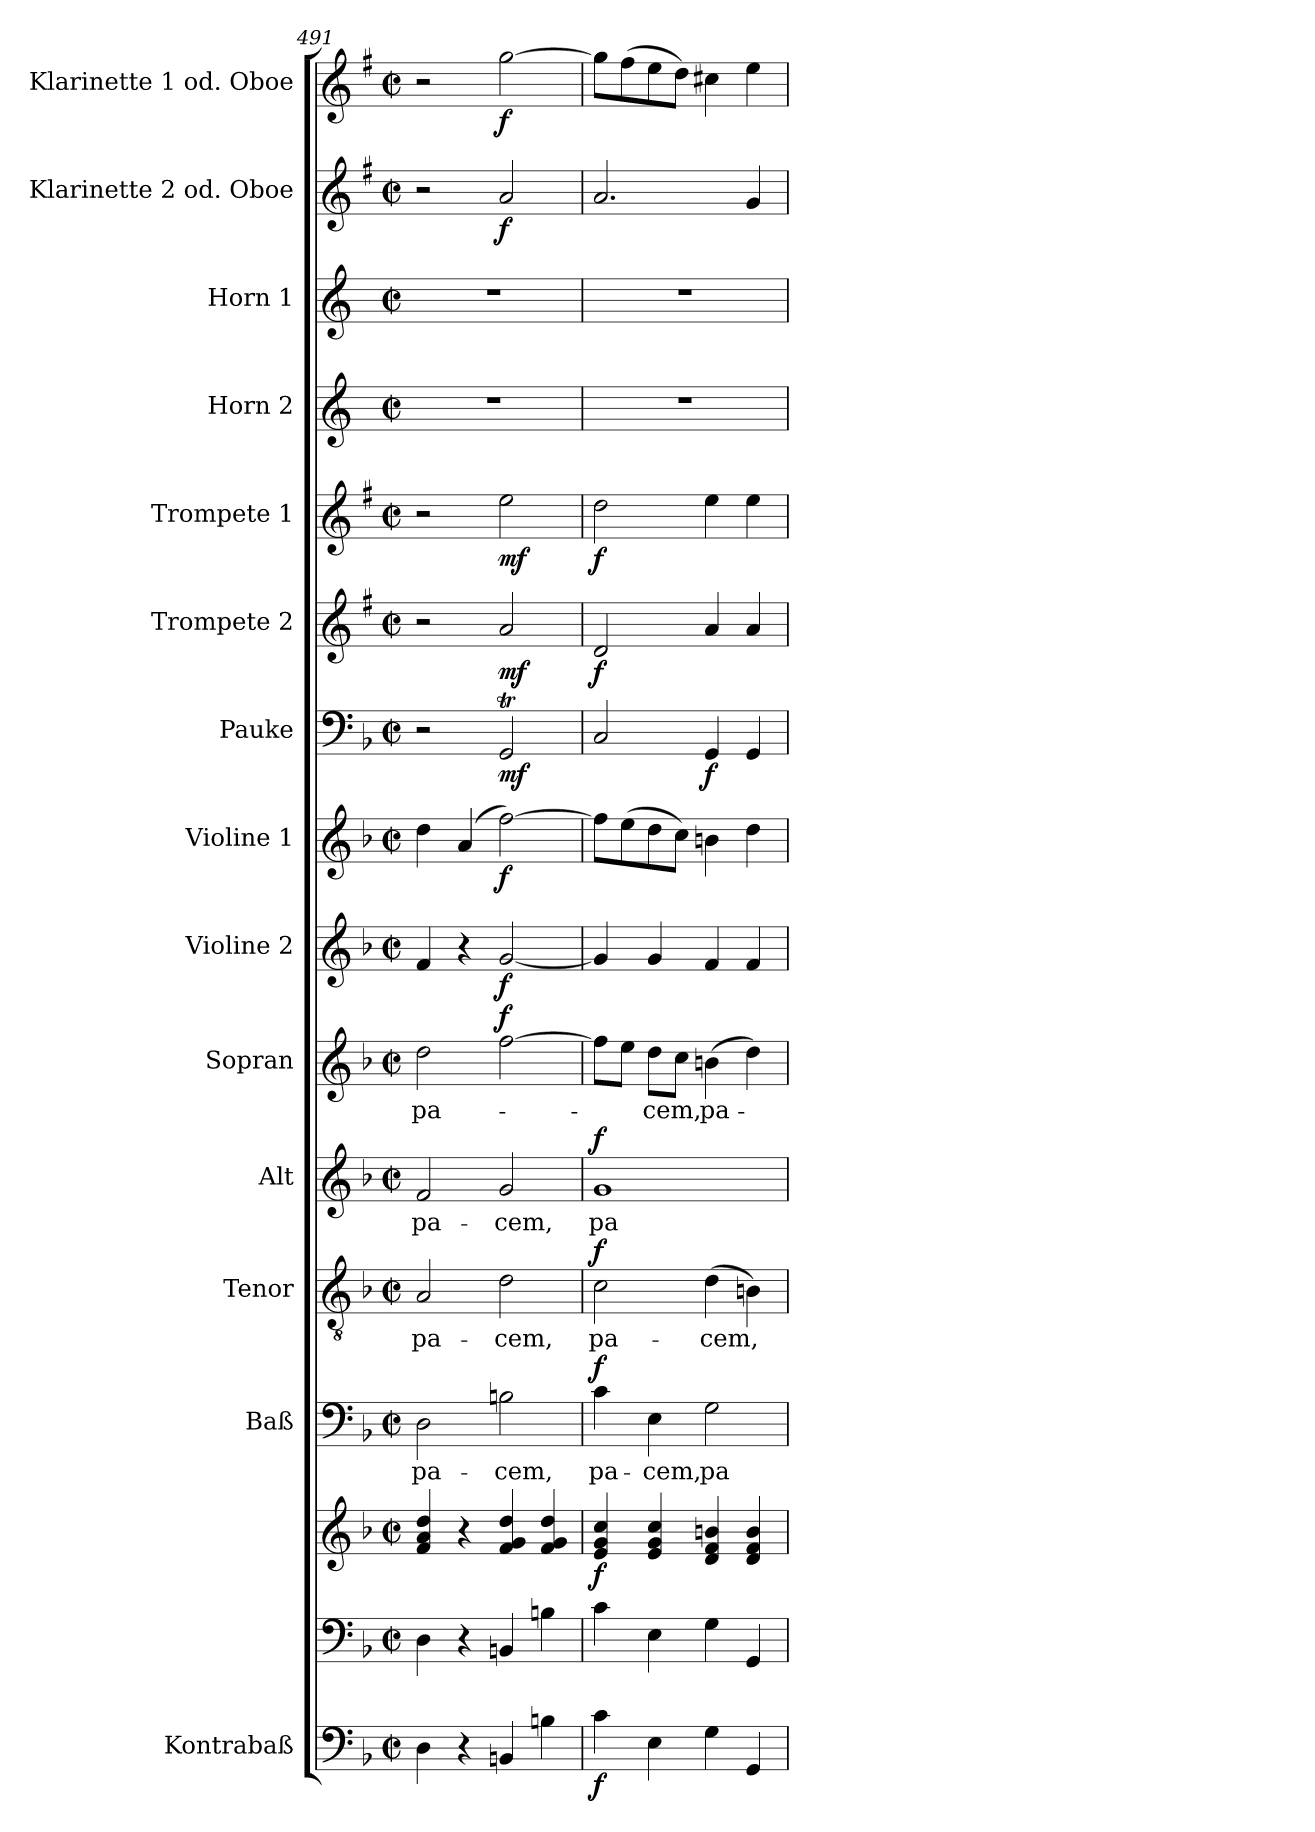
**kern	**dynam	**kern	**kern	**dynam	**kern	**text	**dynam	**kern	**text	**dynam	**kern	**text	**dynam	**kern	**text	**dynam	**kern	**dynam	**kern	**dynam	**kern	**dynam	**kern	**dynam	**kern	**dynam	**kern	**kern	**kern	**dynam	**kern	**dynam
*part15	*part15	*part14	*part14	*part14	*part13	*part13	*part13	*part12	*part12	*part12	*part11	*part11	*part11	*part10	*part10	*part10	*part9	*part9	*part8	*part8	*part7	*part7	*part6	*part6	*part5	*part5	*part4	*part3	*part2	*part2	*part1	*part1
*staff16	*staff16	*staff15	*staff14	*staff14/15	*staff13	*staff13	*staff13	*staff12	*staff12	*staff12	*staff11	*staff11	*staff11	*staff10	*staff10	*staff10	*staff9	*staff9	*staff8	*staff8	*staff7	*staff7	*staff6	*staff6	*staff5	*staff5	*staff4	*staff3	*staff2	*staff2	*staff1	*staff1
*I"Kontrabaß	*	*	*	*	*I"Baß	*	*	*I"Tenor	*	*	*I"Alt	*	*	*I"Sopran	*	*	*I"Violine 2	*	*I"Violine 1	*	*I"Pauke	*	*I"Trompete 2	*	*I"Trompete 1	*	*I"Horn 2	*I"Horn 1	*I"Klarinette 2 od. Oboe	*	*I"Klarinette 1 od. Oboe	*
*	*	*	*	*	*	*	*	*	*	*	*	*	*	*	*	*	*	*	*	*	*	*	*I'Tpt	*	*I'Tpt	*	*I'Hn	*I'Hn	*	*	*	*
*clefF4	*	*clefF4	*clefG2	*	*clefF4	*	*	*clefGv2	*	*	*clefG2	*	*	*clefG2	*	*	*clefG2	*	*clefG2	*	*clefF4	*	*clefG2	*	*clefG2	*	*clefG2	*clefG2	*clefG2	*	*clefG2	*
*ITrd7c12	*	*	*	*	*	*	*	*	*	*	*	*	*	*	*	*	*	*	*	*	*	*	*ITrd1c2	*	*ITrd1c2	*	*ITrd4c7	*ITrd4c7	*ITrd1c2	*	*ITrd1c2	*
*k[b-]	*	*k[b-]	*k[b-]	*	*k[b-]	*	*	*k[b-]	*	*	*k[b-]	*	*	*k[b-]	*	*	*k[b-]	*	*k[b-]	*	*k[b-]	*	*k[b-]	*	*k[b-]	*	*k[b-]	*k[b-]	*k[b-]	*	*k[b-]	*
*F:	*	*F:	*F:	*	*F:	*	*	*F:	*	*	*F:	*	*	*F:	*	*	*F:	*	*F:	*	*F:	*	*F:	*	*F:	*	*F:	*F:	*F:	*	*F:	*
*M2/2	*	*M2/2	*M2/2	*	*M2/2	*	*	*M2/2	*	*	*M2/2	*	*	*M2/2	*	*	*M2/2	*	*M2/2	*	*M2/2	*	*M2/2	*	*M2/2	*	*M2/2	*M2/2	*M2/2	*	*M2/2	*
*met(c|)	*	*met(c|)	*met(c|)	*	*met(c|)	*	*	*met(c|)	*	*	*met(c|)	*	*	*met(c|)	*	*	*met(c|)	*	*met(c|)	*	*met(c|)	*	*met(c|)	*	*met(c|)	*	*met(c|)	*met(c|)	*met(c|)	*	*met(c|)	*
=491	=491	=491	=491	=491	=491	=491	=491	=491	=491	=491	=491	=491	=491	=491	=491	=491	=491	=491	=491	=491	=491	=491	=491	=491	=491	=491	=491	=491	=491	=491	=491	=491
!	!	!	!	!	!	!LO:LY:b	!	!	!LO:LY:b	!	!	!LO:LY:b	!	!	!LO:LY:b	!	!	!	!	!	!	!	!	!	!	!	!	!	!	!	!	!
4DD\	.	4D\	4f/ 4a/ 4dd/	.	2D\	pa-	.	2A/	pa-	.	2f/	pa-	.	2dd\	pa-	.	4f/	.	4dd\	.	2r	.	2r	.	2r	.	1r	1r	2r	.	2r	.
4r	.	4r	4r	.	.	.	.	.	.	.	.	.	.	.	.	.	4r	.	(4a/	.	.	.	.	.	.	.	.	.	.	.	.	.
!	!	!	!	!	!	!LO:LY:b	!	!	!LO:LY:b	!	!	!LO:LY:b	!	!	!	!LO:DY:a	!	!LO:DY:b	!	!LO:DY:b	!	!LO:DY:b	!	!LO:DY:b	!	!LO:DY:b	!	!	!	!LO:DY:b	!	!LO:DY:b
4BBBn/	.	4BBn/	4f/ 4g/ 4dd/	.	2Bn\	-cem,	.	2d\	-cem,	.	2g/	-cem,	.	[2ff\	.	f	[2g/	f	[2ff\)	f	2GGT/	mf	2g/	mf	2dd\	mf	.	.	2g/	f	[2ff\	f
4BBn\	.	4Bn\	4f/ 4g/ 4dd/	.	.	.	.	.	.	.	.	.	.	.	.	.	.	.	.	.	.	.	.	.	.	.	.	.	.	.	.	.
=492	=492	=492	=492	=492	=492	=492	=492	=492	=492	=492	=492	=492	=492	=492	=492	=492	=492	=492	=492	=492	=492	=492	=492	=492	=492	=492	=492	=492	=492	=492	=492	=492
!	!LO:DY:b	!	!	!LO:DY:b	!	!LO:LY:b	!LO:DY:a	!	!LO:LY:b	!LO:DY:a	!	!LO:LY:b	!LO:DY:a	!	!	!	!	!	!	!	!	!	!	!LO:DY:b	!	!LO:DY:b	!	!	!	!	!	!
4C\	f	4c\	4e/ 4g/ 4cc/	f	4c\	pa-	f	2c\	pa-	f	1g	pa-	f	8ff\L]	.	.	4g/]	.	8ff\L]	.	2C/	.	2c/	f	2cc\	f	1r	1r	2.g/	.	8ff\L]	.
.	.	.	.	.	.	.	.	.	.	.	.	.	.	8ee\J	.	.	.	.	(>8ee\	.	.	.	.	.	.	.	.	.	.	.	(>8ee\	.
!	!	!	!	!	!	!LO:LY:b	!	!	!	!	!	!	!	!	!LO:LY:b	!	!	!	!	!	!	!	!	!	!	!	!	!	!	!	!	!
4EE\	.	4E\	4e/ 4g/ 4cc/	.	4E\	-cem,	.	.	.	.	.	.	.	8dd\L	-cem,	.	4g/	.	8dd\	.	.	.	.	.	.	.	.	.	.	.	8dd\	.
.	.	.	.	.	.	.	.	.	.	.	.	.	.	8cc\J	.	.	.	.	8cc\J)	.	.	.	.	.	.	.	.	.	.	.	8cc\J)	.
!	!	!	!	!	!	!LO:LY:b	!	!	!LO:LY:b	!	!	!	!	!	!LO:LY:b	!	!	!	!	!	!	!LO:DY:b	!	!	!	!	!	!	!	!	!	!
4GG\	.	4G\	4d/ 4f/ 4bn/	.	2G\	pa-	.	(>4d\	-cem,	.	.	.	.	(>4bn\	pa-	.	4f/	.	4bn\	.	4GG/	f	4g/	.	4dd\	.	.	.	.	.	4bn\	.
4GGG/	.	4GG/	4d/ 4f/ 4b/	.	.	.	.	4Bn\)	.	.	.	.	.	4dd\)	.	.	4f/	.	4dd\	.	4GG/	.	4g/	.	4dd\	.	.	.	4f/	.	4dd\	.
=	=	=	=	=	=	=	=	=	=	=	=	=	=	=	=	=	=	=	=	=	=	=	=	=	=	=	=	=	=	=	=	=
*-	*-	*-	*-	*-	*-	*-	*-	*-	*-	*-	*-	*-	*-	*-	*-	*-	*-	*-	*-	*-	*-	*-	*-	*-	*-	*-	*-	*-	*-	*-	*-	*-
